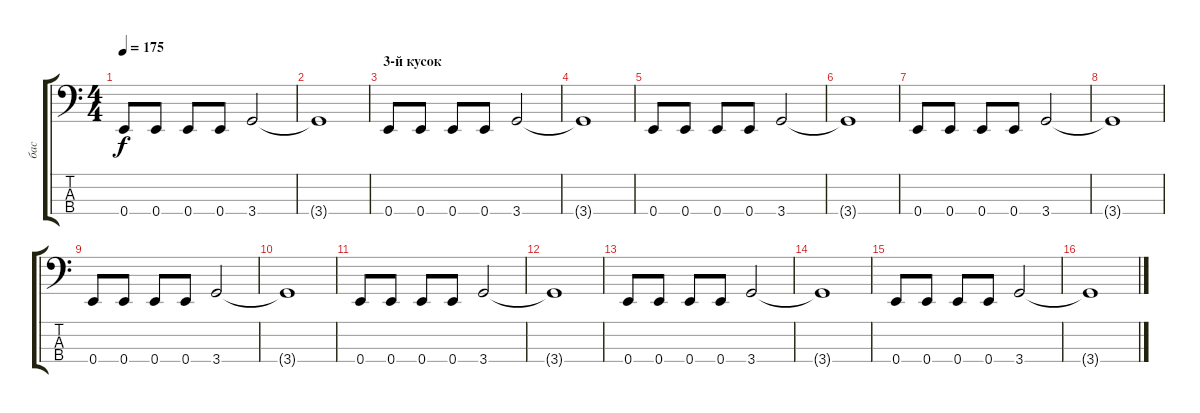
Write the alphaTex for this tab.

\track ("бас" "бас") {instrument electricbasspick}
\staff {score tabs}
\tuning (G2 D2 A1 E1) {hide}
\ts (4 4)
\tempo 175
\clef f4
\ks c
0.4.8{dy f} 0.4.8 0.4.8 0.4.8 3.4.2 |
3.4{t}.1 |
\section ("" "3-й кусок")
0.4.8 0.4.8 0.4.8 0.4.8 3.4.2 |
3.4{t}.1 |
0.4.8 0.4.8 0.4.8 0.4.8 3.4.2 |
3.4{t}.1 |
0.4.8 0.4.8 0.4.8 0.4.8 3.4.2 |
3.4{t}.1 |
0.4.8 0.4.8 0.4.8 0.4.8 3.4.2 |
3.4{t}.1 |
0.4.8 0.4.8 0.4.8 0.4.8 3.4.2 |
3.4{t}.1 |
0.4.8 0.4.8 0.4.8 0.4.8 3.4.2 |
3.4{t}.1 |
0.4.8 0.4.8 0.4.8 0.4.8 3.4.2 |
3.4{t}.1
